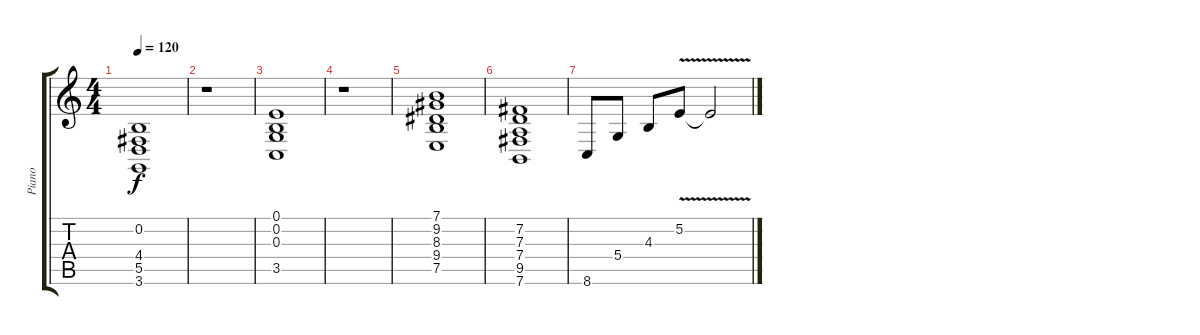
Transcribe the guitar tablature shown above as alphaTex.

\track ("Piano" "Piano") {instrument acousticgrandpiano}
\staff {score tabs}
\tuning (E4 B3 G3 D3 A2 E2) {hide}
\ts (4 4)
\tempo 120
\clef g2
\ks c
(0.2 4.4 5.5 3.6).1{dy f} |
r.1 |
(0.1 0.2 0.3 3.5).1 |
r.1 |
(7.1 9.2 8.3 9.4 7.5).1 |
(7.2 7.3 7.4 9.5 7.6).1 |
8.6.8 5.4.8 4.3.8 5.2{v}.8 5.2{t}.2
